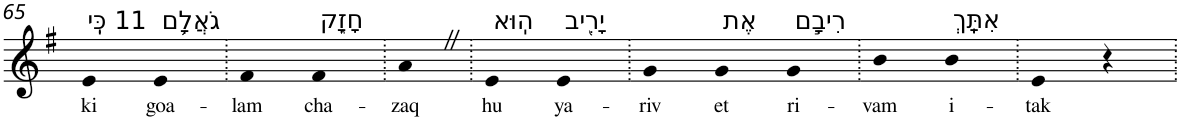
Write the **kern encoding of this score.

**kern	**text
*part1	*part1
*staff1	*staff1
*I"Piano	*
*I'Pno	*
!!LO:PB:g=z
*clefG2	*
*k[f#]	*
*G:	*
=65	=65
!LO:TX:a:t=11 כִּֽי	!
!	!LO:LY:b
4e	ki
!LO:TX:a:t=גֹאֲלָ֥ם	!
!	!LO:LY:b
4e	goa-
=66.	=66.
!	!LO:LY:b
4f#	-lam
!LO:TX:a:t=חָזָ֑ק	!
!	!LO:LY:b
4f#	cha-
=67.	=67.
!	!LO:LY:b
4aZ	-zaq
=68.	=68.
!LO:TX:a:t=הֽוּא	!
!	!LO:LY:b
4e	hu
!LO:TX:a:t=יָרִ֖יב	!
!	!LO:LY:b
4e	ya-
=69.	=69.
!	!LO:LY:b
4g	-riv
!LO:TX:a:t=אֶת	!
!	!LO:LY:b
4g	et
!LO:TX:a:t=רִיבָ֣ם	!
!	!LO:LY:b
4g	ri-
=70.	=70.
!	!LO:LY:b
4b	-vam
!LO:TX:a:t=אִתָּֽךְ	!
!	!LO:LY:b
4b	i-
=71.	=71.
!	!LO:LY:b
4e	-tak
4r	.
=.	=.
*-	*-
